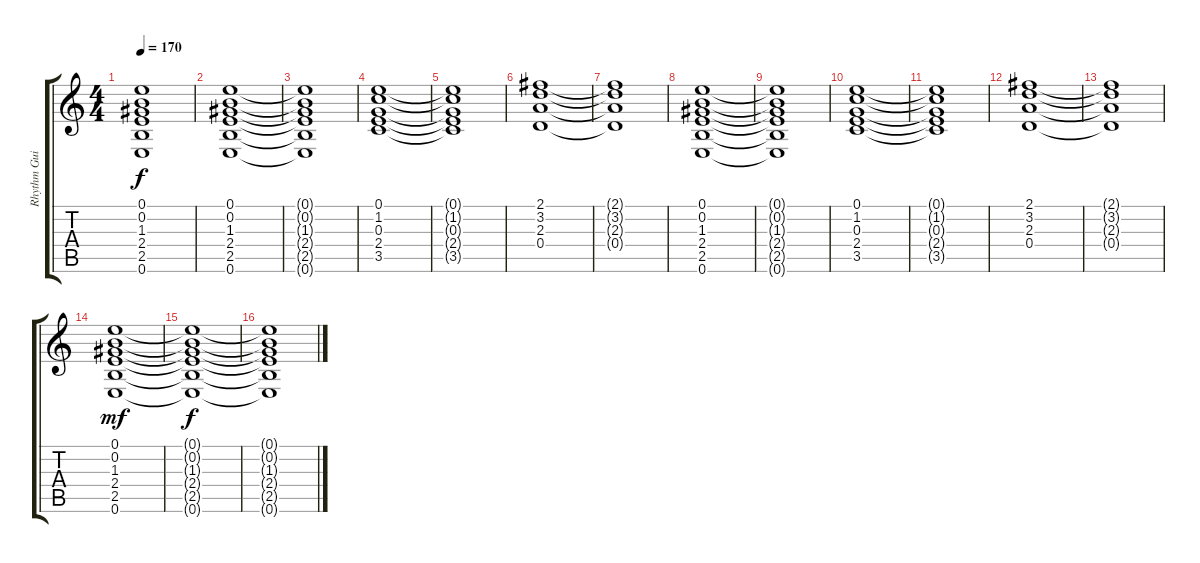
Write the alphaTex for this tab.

\track ("Rhythm Guitar" "Rhythm Gui") {instrument acousticguitarsteel}
\staff {score tabs}
\tuning (E4 B3 G3 D3 A2 E2) {hide}
\ts (4 4)
\tempo 170
\clef g2
\ks c
(0.1{t} 0.2{t} 1.3{t} 2.4{t} 2.5{t} 0.6{t}).1{dy f} |
(0.1 0.2 1.3 2.4 2.5 0.6).1 |
(0.1{t} 0.2{t} 1.3{t} 2.4{t} 2.5{t} 0.6{t}).1 |
(0.1 1.2 0.3 2.4 3.5).1 |
(0.1{t} 1.2{t} 0.3{t} 2.4{t} 3.5{t}).1 |
(2.1 3.2 2.3 0.4).1 |
(2.1{t} 3.2{t} 2.3{t} 0.4{t}).1 |
(0.1 0.2 1.3 2.4 2.5 0.6).1 |
(0.1{t} 0.2{t} 1.3{t} 2.4{t} 2.5{t} 0.6{t}).1 |
(0.1 1.2 0.3 2.4 3.5).1 |
(0.1{t} 1.2{t} 0.3{t} 2.4{t} 3.5{t}).1 |
(2.1 3.2 2.3 0.4).1 |
(2.1{t} 3.2{t} 2.3{t} 0.4{t}).1 |
(0.1 0.2 1.3 2.4 2.5 0.6).1{dy mf} |
(0.1{t} 0.2{t} 1.3{t} 2.4{t} 2.5{t} 0.6{t}).1{dy f} |
(0.1{t} 0.2{t} 1.3{t} 2.4{t} 2.5{t} 0.6{t}).1
